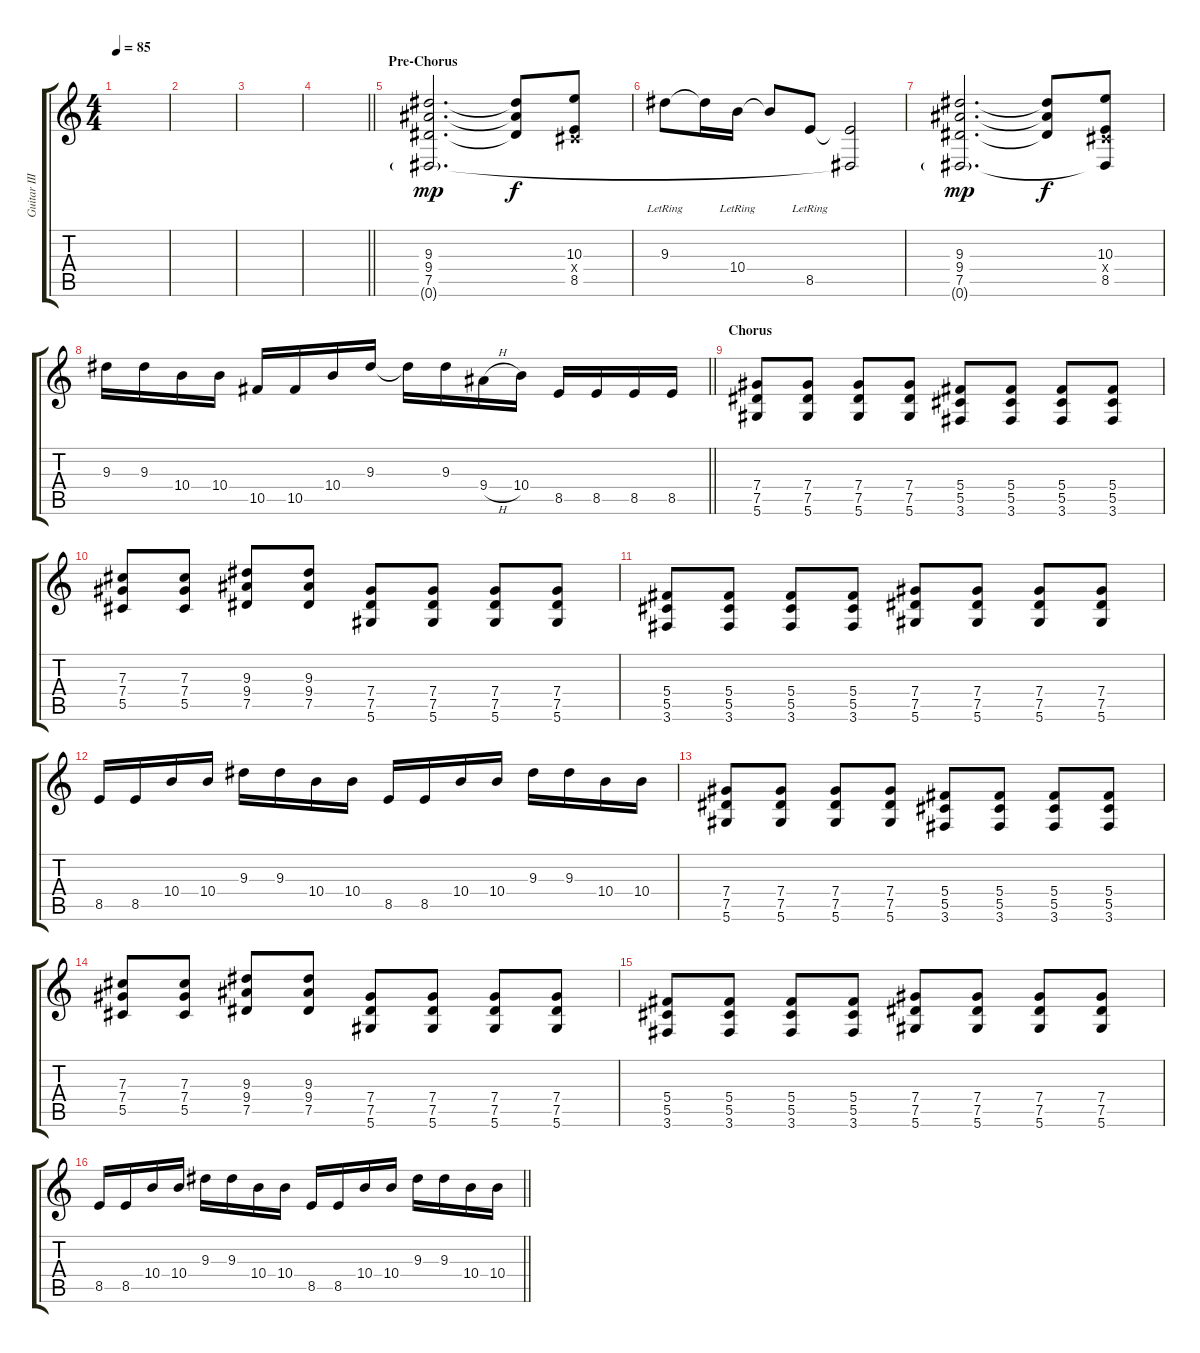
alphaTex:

\track ("Guitar III (Dist.) - Jade" "Guitar III") {instrument overdrivenguitar}
\staff {score tabs}
\tuning (Eb4 Bb3 Gb3 Db3 Ab2 Eb2) {hide}
\ts (4 4)
\tempo 85
\clef g2
\ks c
|
|
|
\barLineRight lightlight
|
\section ("" "Pre-Chorus")
(9.3 9.4 7.5 0.6{g}).2{d dy mp} (9.3{t} 9.4{t} 7.5{t}).8{dy f} (10.3 0.4{x} 8.5).8 |
9.3{lr}.8 9.3{t}.16 10.4{lr}.16 10.4{t}.8 8.5{lr}.8 (8.5{t} 0.6{t}).2 |
(9.3 9.4 7.5 0.6{g}).2{d dy mp} (9.3{t} 9.4{t} 7.5{t}).8{dy f} (10.3 0.4{x} 8.5 0.6{t}).8 |
\barLineRight lightlight
9.3.16 9.3.16 10.4.16 10.4.16 10.5.16 10.5.16 10.4.16 9.3.16 9.3{t}.16 9.3.16 9.4{h}.16 10.4.16 8.5.16 8.5.16 8.5.16 8.5.16 |
\section ("" "Chorus")
(7.4 7.5 5.6).8 (7.4 7.5 5.6).8 (7.4 7.5 5.6).8 (7.4 7.5 5.6).8 (5.4 5.5 3.6).8 (5.4 5.5 3.6).8 (5.4 5.5 3.6).8 (5.4 5.5 3.6).8 |
(7.3 7.4 5.5).8 (7.3 7.4 5.5).8 (9.3 9.4 7.5).8 (9.3 9.4 7.5).8 (7.4 7.5 5.6).8 (7.4 7.5 5.6).8 (7.4 7.5 5.6).8 (7.4 7.5 5.6).8 |
(5.4 5.5 3.6).8 (5.4 5.5 3.6).8 (5.4 5.5 3.6).8 (5.4 5.5 3.6).8 (7.4 7.5 5.6).8 (7.4 7.5 5.6).8 (7.4 7.5 5.6).8 (7.4 7.5 5.6).8 |
8.5.16 8.5.16 10.4.16 10.4.16 9.3.16 9.3.16 10.4.16 10.4.16 8.5.16 8.5.16 10.4.16 10.4.16 9.3.16 9.3.16 10.4.16 10.4.16 |
(7.4 7.5 5.6).8 (7.4 7.5 5.6).8 (7.4 7.5 5.6).8 (7.4 7.5 5.6).8 (5.4 5.5 3.6).8 (5.4 5.5 3.6).8 (5.4 5.5 3.6).8 (5.4 5.5 3.6).8 |
(7.3 7.4 5.5).8 (7.3 7.4 5.5).8 (9.3 9.4 7.5).8 (9.3 9.4 7.5).8 (7.4 7.5 5.6).8 (7.4 7.5 5.6).8 (7.4 7.5 5.6).8 (7.4 7.5 5.6).8 |
(5.4 5.5 3.6).8 (5.4 5.5 3.6).8 (5.4 5.5 3.6).8 (5.4 5.5 3.6).8 (7.4 7.5 5.6).8 (7.4 7.5 5.6).8 (7.4 7.5 5.6).8 (7.4 7.5 5.6).8 |
\barLineRight lightlight
8.5.16 8.5.16 10.4.16 10.4.16 9.3.16 9.3.16 10.4.16 10.4.16 8.5.16 8.5.16 10.4.16 10.4.16 9.3.16 9.3.16 10.4.16 10.4.16
